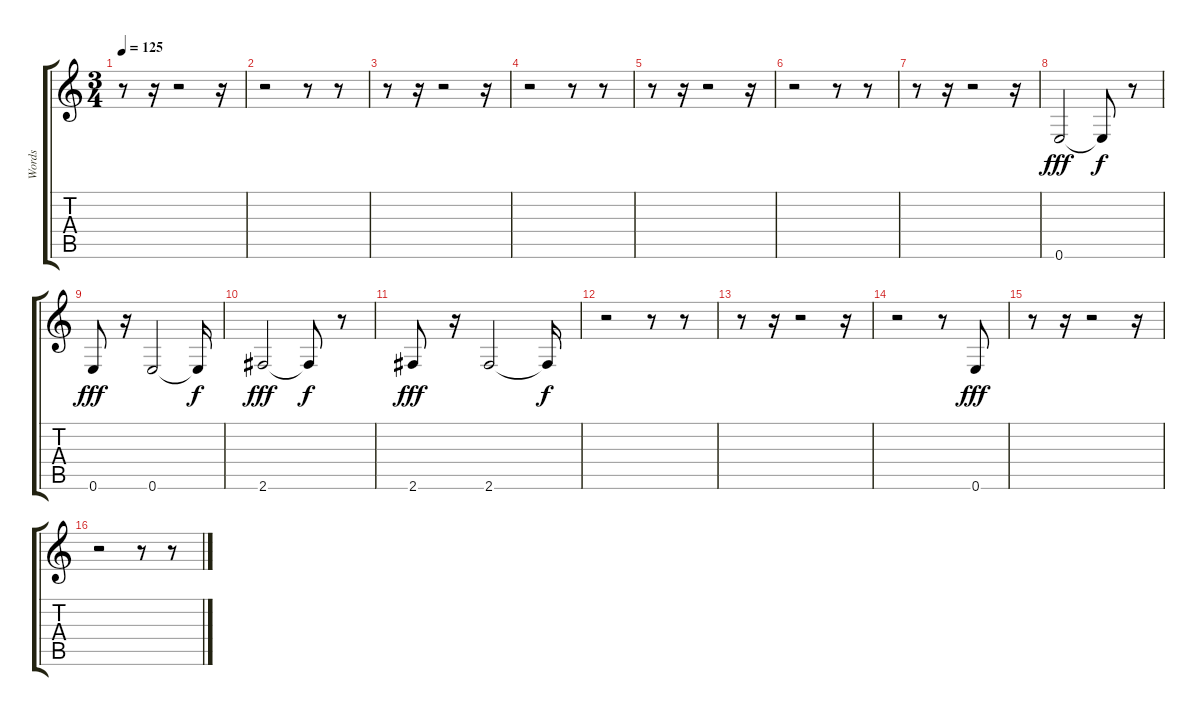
\track ("Words" "Words") {instrument fretlessbass}
\staff {score tabs}
\tuning (E4 B3 G3 D3 A2 E2) {hide}
\ts (3 4)
\tempo 125
\clef g2
\ks c
r.8{dy fff} r.16 r.2 r.16 |
r.2 r.8 r.8 |
r.8 r.16 r.2 r.16 |
r.2 r.8 r.8 |
r.8 r.16 r.2 r.16 |
r.2 r.8 r.8 |
r.8 r.16 r.2 r.16 |
0.6.2 0.6{t}.8{dy f} r.8 |
0.6.8{dy fff} r.16 0.6.2 0.6{t}.16{dy f} |
2.6.2{dy fff} 2.6{t}.8{dy f} r.8 |
2.6.8{dy fff} r.16 2.6.2 2.6{t}.16{dy f} |
r.2 r.8 r.8 |
r.8 r.16 r.2 r.16 |
r.2 r.8 0.6.8{dy fff} |
r.8 r.16 r.2 r.16 |
r.2 r.8 r.8
